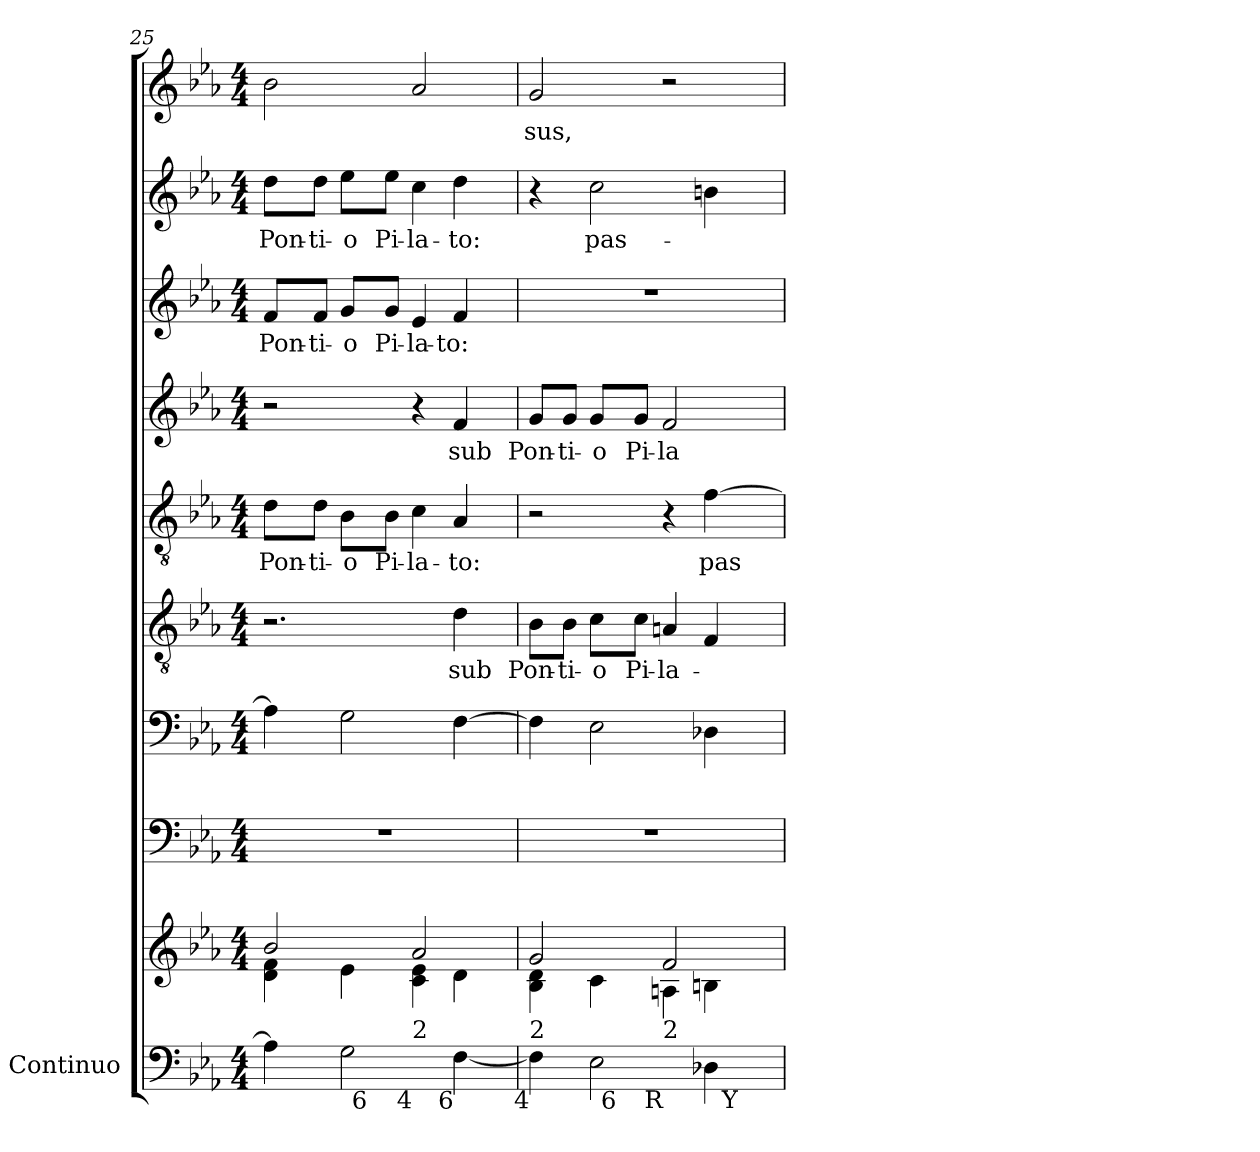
**kern	**kern	**kern	**kern	**kern	**text	**kern	**text	**kern	**text	**kern	**text	**kern	**text	**kern	**text
*part9	*part9	*part8	*part7	*part6	*part6	*part5	*part5	*part4	*part4	*part3	*part3	*part2	*part2	*part1	*part1
*staff10	*staff9	*staff8	*staff7	*staff6	*staff6	*staff5	*staff5	*staff4	*staff4	*staff3	*staff3	*staff2	*staff2	*staff1	*staff1
*I"Continuo	*	*	*	*	*	*	*	*	*	*	*	*	*	*	*
!!LO:PB:g=z
*clefF4	*clefG2	*clefF4	*clefF4	*clefGv2	*	*clefGv2	*	*clefG2	*	*clefG2	*	*clefG2	*	*clefG2	*
*k[b-e-a-]	*k[b-e-a-]	*k[b-e-a-]	*k[b-e-a-]	*k[b-e-a-]	*	*k[b-e-a-]	*	*k[b-e-a-]	*	*k[b-e-a-]	*	*k[b-e-a-]	*	*k[b-e-a-]	*
*c:	*c:	*c:	*c:	*c:	*	*c:	*	*c:	*	*c:	*	*c:	*	*c:	*
*M4/4	*M4/4	*M4/4	*M4/4	*M4/4	*	*M4/4	*	*M4/4	*	*M4/4	*	*M4/4	*	*M4/4	*
=25	=25	=25	=25	=25	=25	=25	=25	=25	=25	=25	=25	=25	=25	=25	=25
*^	*^	*	*	*	*	*	*	*	*	*	*	*	*	*	*
!	!	!	!	!	!	!	!	!	!LO:LY:b:color=#000000	!	!	!	!	!	!	!	!
!	!	!	!	!	!	!	!	!	!	!	!	!	!LO:LY:b:color=#000000	!	!	!	!
!LO:TX:b:rj:t=4	!	!	!	!	!	!	!	!	!	!	!	!	!	!	!	!	!
!LO:TX:t=2	!	!	!	!	!	!	!	!	!	!	!	!	!	!	!	!	!
!	!	!	!	!	!	!	!	!	!	!	!	!	!	!	!LO:LY:b:color=#000000	!	!
*^	*^	*	*	*	*	*	*	*	*	*	*	*	*	*	*	*	*
1ryy	4A-i\]	4ryy	2ryy	2b-i/	4di\ 4fi	1r	4A-i\]	2.r	.	8di\L	Pon-	2r	.	8fi/L	Pon-	8ddi\L	Pon-	2b-i\	.
!	!	!	!	!	!	!	!	!	!	!	!LO:LY:b:color=#000000	!	!	!	!	!	!	!	!
!	!	!	!	!	!	!	!	!	!	!	!	!	!	!	!LO:LY:b:color=#000000	!	!	!	!
!	!	!	!	!	!	!	!	!	!	!	!	!	!	!	!	!	!LO:LY:b:color=#000000	!	!
.	.	.	.	.	.	.	.	.	.	8di\J	-ti-	.	.	8fi/J	-ti-	8ddi\J	-ti-	.	.
!	!	!	!	!	!	!	!	!	!	!	!LO:LY:b:color=#000000	!	!	!	!	!	!	!	!
!	!	!	!	!	!	!	!	!	!	!	!	!	!	!	!LO:LY:b:color=#000000	!	!	!	!
!	!	!	!	!	!	!	!	!	!	!	!	!	!	!	!	!	!LO:LY:b:color=#000000	!	!
.	2Gi\	32ryy	.	.	4e-i\	.	2Gi\	.	.	8B-i\L	-o	.	.	8gi/L	-o	8ee-i\L	-o	.	.
.	.	64ryy	.	.	.	.	.	.	.	.	.	.	.	.	.	.	.	.	.
.	.	128...ryy	.	.	.	.	.	.	.	.	.	.	.	.	.	.	.	.	.
!	!	!LO:TX:b:rj:t=6	!	!	!	!	!	!	!	!	!	!	!	!	!	!	!	!	!
.	.	2ryy	.	.	.	.	.	.	.	.	.	.	.	.	.	.	.	.	.
!	!	!	!	!	!	!	!	!	!	!	!LO:LY:b:color=#000000	!	!	!	!	!	!	!	!
!	!	!	!	!	!	!	!	!	!	!	!	!	!	!	!LO:LY:b:color=#000000	!	!	!	!
!	!	!	!	!	!	!	!	!	!	!	!	!	!	!	!	!	!LO:LY:b:color=#000000	!	!
.	.	.	.	.	.	.	.	.	.	8B-i\J	Pi-	.	.	8gi/J	Pi-	8ee-i\J	Pi-	.	.
!	!	!	!	!	!	!	!	!	!	!	!LO:LY:b:color=#000000	!	!	!	!	!	!	!	!
!	!	!	!	!	!	!	!	!	!	!	!	!	!	!	!LO:LY:b:color=#000000	!	!	!	!
!	!	!	!LO:TX:b:rj:t=4	!	!	!	!	!	!	!	!	!	!	!	!	!	!	!	!
!	!	!	!LO:TX:t=2	!	!	!	!	!	!	!	!	!	!	!	!	!	!	!	!
!	!	!	!	!	!	!	!	!	!	!	!	!	!	!	!	!	!LO:LY:b:color=#000000	!	!
.	.	.	2ryy	2a-i/	4ci\ 4e-i	.	.	.	.	4ci\	-la-	4r	.	4e-i/	-la-	4cci\	-la-	2a-i/	.
!	!	!	!	!	!	!	!	!	!LO:LY:b:color=#000000	!	!	!	!	!	!	!	!	!	!
!	!	!	!	!	!	!	!	!	!	!	!LO:LY:b:color=#000000	!	!	!	!	!	!	!	!
!	!	!	!	!	!	!	!	!	!	!	!	!	!LO:LY:b:color=#000000	!	!	!	!	!	!
!	!	!	!	!	!	!	!	!	!	!	!	!	!	!	!LO:LY:b:color=#000000	!	!	!	!
!	!LO:TX:b:rj:t=6	!	!	!	!	!	!	!	!	!	!	!	!	!	!	!	!	!	!
!	!	!	!	!	!	!	!	!	!	!	!	!	!	!	!	!	!LO:LY:b:color=#000000	!	!
.	[4Fi\	.	.	.	4di\	.	[4Fi\	4di\	sub	4A-i/	-to:	4fi/	sub	4fi/	-to:	4ddi\	-to:	.	.
.	.	8ryy	.	.	.	.	.	.	.	.	.	.	.	.	.	.	.	.	.
.	.	16ryy	.	.	.	.	.	.	.	.	.	.	.	.	.	.	.	.	.
.	.	1024ryy	.	.	.	.	.	.	.	.	.	.	.	.	.	.	.	.	.
=26	=26	=26	=26	=26	=26	=26	=26	=26	=26	=26	=26	=26	=26	=26	=26	=26	=26	=26	=26
!	!	!	!	!	!	!	!	!	!LO:LY:b:color=#000000	!	!	!	!	!	!	!	!	!	!
!	!	!	!	!	!	!	!	!	!	!	!	!	!LO:LY:b:color=#000000	!	!	!	!	!	!
!LO:TX:b:rj:t=4	!	!	!	!	!	!	!	!	!	!	!	!	!	!	!	!	!	!	!
!LO:TX:t=2	!	!	!	!	!	!	!	!	!	!	!	!	!	!	!	!	!	!	!
!	!	!	!	!	!	!	!	!	!	!	!	!	!	!	!	!	!	!	!LO:LY:b:color=#000000
2ryy	4Fi\]	4ryy	2ryy	2gi/	4B-i\ 4di	1r	4Fi\]	8B-i\L	Pon-	2r	.	8gi/L	Pon-	1r	.	4r	.	2gi/	-sus,
!	!	!	!	!	!	!	!	!	!LO:LY:b:color=#000000	!	!	!	!	!	!	!	!	!	!
!	!	!	!	!	!	!	!	!	!	!	!	!	!LO:LY:b:color=#000000	!	!	!	!	!	!
.	.	.	.	.	.	.	.	8B-i\J	-ti-	.	.	8gi/J	-ti-	.	.	.	.	.	.
!	!	!	!	!	!	!	!	!	!LO:LY:b:color=#000000	!	!	!	!	!	!	!	!	!	!
!	!	!	!	!	!	!	!	!	!	!	!	!	!LO:LY:b:color=#000000	!	!	!	!	!	!
!	!	!	!	!	!	!	!	!	!	!	!	!	!	!	!	!	!LO:LY:b:color=#000000	!	!
.	2E-i\	32ryy	.	.	4ci\	.	2E-i\	8ci\L	-o	.	.	8gi/L	-o	.	.	2cci\	pas-	.	.
.	.	64ryy	.	.	.	.	.	.	.	.	.	.	.	.	.	.	.	.	.
.	.	128...ryy	.	.	.	.	.	.	.	.	.	.	.	.	.	.	.	.	.
!	!	!LO:TX:b:rj:t=6	!	!	!	!	!	!	!	!	!	!	!	!	!	!	!	!	!
.	.	2ryy	.	.	.	.	.	.	.	.	.	.	.	.	.	.	.	.	.
!	!	!	!	!	!	!	!	!	!LO:LY:b:color=#000000	!	!	!	!	!	!	!	!	!	!
!	!	!	!	!	!	!	!	!	!	!	!	!	!LO:LY:b:color=#000000	!	!	!	!	!	!
.	.	.	.	.	.	.	.	8ci\J	Pi-	.	.	8gi/J	Pi-	.	.	.	.	.	.
!	!	!	!	!	!	!	!	!	!LO:LY:b:color=#000000	!	!	!	!	!	!	!	!	!	!
!LO:TX:b:rj:t=R	!	!	!	!	!	!	!	!	!	!	!	!	!	!	!	!	!	!	!
!LO:TX:t=2	!	!	!	!	!	!	!	!	!	!	!	!	!	!	!	!	!	!	!
!	!	!	!	!	!	!	!	!	!	!	!	!	!LO:LY:b:color=#000000	!	!	!	!	!	!
2ryy	.	.	4ryy	2fi/	4Ani\	.	.	4Ani/	-la-	4r	.	2fi/	-la-	.	.	.	.	2r	.
!	!	!	!	!	!	!	!	!	!	!	!LO:LY:b:color=#000000	!	!	!	!	!	!	!	!
.	4D-Xi\	.	16ryy	.	4Bni\	.	4D-Xi\	4Fi/	.	[4fi\	pas-	.	.	.	.	4bni\	.	.	.
.	.	8ryy	.	.	.	.	.	.	.	.	.	.	.	.	.	.	.	.	.
.	.	.	32ryy	.	.	.	.	.	.	.	.	.	.	.	.	.	.	.	.
.	.	.	256ryy	.	.	.	.	.	.	.	.	.	.	.	.	.	.	.	.
!	!	!	!LO:TX:b:rj:t=Y	!	!	!	!	!	!	!	!	!	!	!	!	!	!	!	!
.	.	.	8ryy	.	.	.	.	.	.	.	.	.	.	.	.	.	.	.	.
.	.	16ryy	.	.	.	.	.	.	.	.	.	.	.	.	.	.	.	.	.
.	.	.	64..ryy	.	.	.	.	.	.	.	.	.	.	.	.	.	.	.	.
.	.	1024ryy	.	.	.	.	.	.	.	.	.	.	.	.	.	.	.	.	.
*v	*v	*v	*v	*	*	*	*	*	*	*	*	*	*	*	*	*	*	*	*
*	*v	*v	*	*	*	*	*	*	*	*	*	*	*	*	*	*
=	=	=	=	=	=	=	=	=	=	=	=	=	=	=	=
*-	*-	*-	*-	*-	*-	*-	*-	*-	*-	*-	*-	*-	*-	*-	*-
